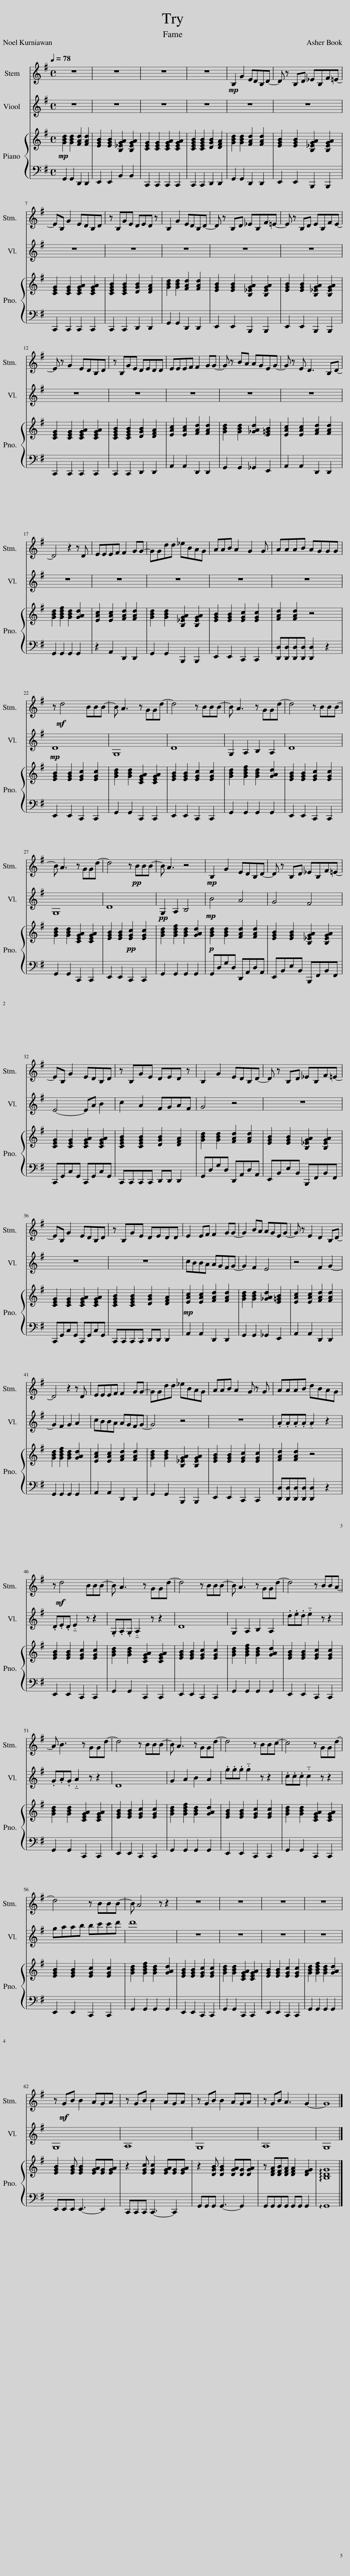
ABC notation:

X:1
%%score 1 2 { 3 | 4 }
L:1/8
Q:1/4=78
M:4/4
I:linebreak $
K:G
V:1 treble
V:2 treble
V:3 treble
V:4 bass
V:1
 z8 | z8 | z8 | z8 |!mp! B,2 G2 EDB,D- | %5
 D z B,D _EB,F=E- |$ EB, G2 EDB,D | z B,GE DED z | B,2 G2 EDB,D- | D z B,D _EB,F=E- | %10
 E z B,D EB,FE- |$ E z G2 EDB,D | z B,GE DEDD | EEEF F2 GG- | G z BA AGEG- | %15
 G z E D3 B,D- |$ D4 z2 z D | EEEF F2 GG- | GGdd _eBAG | AAB A2 G2 G | %20
 AAAB AGGG |$ z!mf! d4 BBB- | B A3 z GGd- | d4 z BBB- | B A3 z GGd- | %25
 d4 z BBB- |$ B A3 z GGd- | d4 z!pp! BBB- | B A3 z4 |!mp! B,2 G2 EDB,D- | %30
 D z B,D _EB,F=E- |$ EB, G2 EDB,D | z B,GE DED z | B,2 G2 EDB,D- | D z B,D _EB,F=E- |$ %35
 EB, G2 EDB,D | z B,GE DEDD | E2 EF F2 GG- | G2 BA AGEG- | G z E2 D2 B,D- |$ %40
 D4 z2 z D | EEEF F2 GG- | GGdd _eBAG | AAB A2 G z G | AAAB dBAG |$ %45
 z!mf! d4 BBB- | B A3 z GGd- | d4 z BBB- | B A3 z GGd- | d4 z BBA- |$ %50
 A B3 z GGd- | d4 z BBB- | B A3 z GGd- | d4 z BBc- | c4 z GGd- |$ %55
 d4 z BBB- | B A4 z z2 | z8 | z8 | z8 | %60
 z8 |$ z!mf! GB B2 AGA | z GB B2 AGA | z GB B2 AGA | z GB A3 G2- | %65
 G8 |] %66
V:2
 z8 | z8 | z8 | z8 | z8 | %5
 z8 |$ z8 | z8 | z8 | z8 | %10
 z8 |$ z8 | z8 | z8 | z8 | %15
 z8 |$ z8 | z8 | z8 | z8 | %20
 z8 |$!mp! D8 | G,8 | D8 | G,2 A,2 B,2 A,2 | %25
 D8 |$ G,8 | D8 |!pp! G,2 A,2 B,4 |!mp! B4 A4 | %30
 G4 F4 |$ E4- EA B2 | c2 A2 FGAF | G4 z4 | z8 |$ %35
 z8 | z8 | cBBA AGFG- | G2 F2 E4 | z4 F2 G2- |$ %40
 G2 F2 G2 A2 | cBBA AGFG- | G4 z4 | z8 | .A.A.A.A !tenuto!.A2 z2 |$ %45
 .D.E.D !tenuto!.E2 z z2 | .G,.A,.G, !tenuto!.A,2 z z2 | D8 | G,2 A,2 B,2 A,2 | .d.e.d !tenuto!.e2 z z2 |$ %50
 .G.A.G !tenuto!.A2 z z2 | D8 | G2 A2 B2 A2 | .g.g.g !tenuto!.g2 z z2 | .c.c.c !tenuto!.c2 z z2 |$ %55
 gaab bc'c'd' | d'8 | z8 | z8 | z8 | %60
 z8 |$ G,8 | A,8 | G,8 | A,8 | %65
 G,8 |] %66
V:3
!mp! [GBd]2 [GBd]2 [FAd]2 [FAd]2 | [EGB]2 [EGB]2 [B,_EGA]2 [B,EGA]2 | [CEG]2 [CEG]2 [CEGA]2 [CEGA]2 | [CEGB]2 [CEGB]2 [DGB]2 [DFA]2 | [GBd]2 [GBd]2 [FAd]2 [FAd]2 | %5
 [EGB]2 [EGB]2 [B,_EGA]2 [B,EGA]2 |$ [CEG]2 [CEG]2 [CEGA]2 [CEGA]2 | [CEGB]2 [CEGB]2 [DGB]2 [DFA]2 | [GBd]2 [GBd]2 [FAd]2 [FAd]2 | [EGB]2 [EGB]2 [B,_EGA]2 [B,EGA]2 | %10
 [EGB]2 [EGB]2 [B,_EGA]2 [B,EGA]2 |$ [CEG]2 [CEG]2 [CEGA]2 [CEGA]2 | [CEGB]2 [CEGB]2 [DGB]2 [DFA]2 | [EAc]2 [EAc]2 [FAd]2 [FAd]2 | [GBd]2 [GBd]2 [_GAd]2 [E=GB]2 | %15
 [EAc]2 [EAc]2 [FAd]2 [FAd]2 |$ [GBd]2 [GBdf]2 [GBd]2 [GAd]2 | [EAc]2 [EAc]2 [FAd]2 [FAd]2 | [GBd]2 [GBd]2 [B,_EGA]2 [B,EGA]2 | [EGB]2 [EGB]2 [EGc]2 [EGc]2 | %20
 [FAd]2 [FAd]2 z4 |$ [EGB]2 [EGB]2 [EGc]2 [EGc]2 | [GBd]2 [GBd]2 [CEGA]2 [CEGA]2 | [EGB]2 [EGB]2 [EGc]2 [EGc]2 | [GBd]2 [GBdf]2 [GBd]2 [GAd]2 | %25
 [EGB]2 [EGB]2 [EGc]2 [EGc]2 |$ [GBd]2 [GBd]2 [CEGA]2 [CEGA]2 | [EGB]2 [EGB]2!pp! [EGc]2 [EGc]2 | [GBd]2 [GBdf]2 [GBd]2 [GAd]2 |!p! [GBd]2 [GBd]2 [FAd]2 [FAd]2 | %30
 [EGB]2 [EGB]2 [B,_EGA]2 [B,EGA]2 |$ [CEG]2 [CEG]2 [CEGA]2 [CEGA]2 | [CEGB]2 [CEGB]2 [DGB]2 [DFA]2 | [GBd]2 [GBd]2 [FAd]2 [FAd]2 | [EGB]2 [EGB]2 [B,_EGA]2 [B,EGA]2 |$ %35
 [CEG]2 [CEG]2 [CEGA]2 [CEGA]2 | [CEGB]2 [CEGB]2 [DGB]2 [DFA]2 |!mp! [EAc]2 [EAc]2 [FAd]2 [FAd]2 | [GBd]2 [GBd]2 [_GAd]2 [E=GB]2 | [EAc]2 [EAc]2 [FAd]2 [FAd]2 |$ %40
 [GBd]2 [GBdf]2 [GBd]2 [GAd]2 | [EAc]2 [EAc]2 [FAd]2 [FAd]2 | [GBd]2 [GBd]2 [B,_EGA]2 [B,EGA]2 | [EGB]2 [EGB]2 [EGc]2 [EGc]2 | [FAd]2 [FAd]2 z4 |$ %45
 [EGB]2 [EGB]2 [EGc]2 [EGc]2 | [GBd]2 [GBd]2 [CEGA]2 [CEGA]2 | [EGB]2 [EGB]2 [EGc]2 [EGc]2 | [GBd]2 [GBdf]2 [GBd]2 [GAd]2 | [EGB]2 [EGB]2 [EGc]2 [EGc]2 |$ %50
 [GBd]2 [GBd]2 [CEGA]2 [CEGA]2 | [EGB]2 [EGB]2 [EGc]2 [EGc]2 | [GBd]2 [GBdf]2 [GBd]2 [GAd]2 | [EGB]2 [EGB]2 [EGc]2 [EGc]2 | [GBd]2 [GBd]2 [CEGA]2 [CEGA]2 |$ %55
 [EGB]2 [EGB]2 [EGc]2 [EGc]2 | [GBd]2 [GBdf]2 [GBd]2 [GAd]2 | [EGB]2 [EGB]2 [EGc]2 [EGc]2 | [GBd]2 [GBd]2 [CEGA]2 [CEGA]2 | [EGB]2 [EGB]2 [EGc]2 [EGc]2 | %60
 [GBd]2 [GBdf]2 [GBd]2 [GAd]2 |$ [EGB]2 [EGB] [EGB]2 [EGA][EG][EGA] | z2 [EGc] [EGc]2 [EGA][EG][EGA] | z2 [DGB] [DGB]2 [DGA][DG][DGA] | z [DFA][DFB][DFA] [DFA]2 [DFG]2 | %65
 !arpeggio![B,DG]8 |] %66
V:4
 G,,2 G,,2 D,,2 D,,2 | E,,2 E,,2 B,,2 B,,2 | C,,2 C,,2 C,,2 C,,2 | C,,2 C,,2 D,,2 D,,2 | G,,2 G,,2 D,,2 D,,2 | %5
 E,,2 E,,2 B,,,2 B,,,2 |$ C,,2 C,,2 C,,2 C,,2 | C,,2 C,,2 D,,2 D,,2 | G,,2 G,,2 D,,2 D,,2 | E,,2 E,,2 B,,,2 B,,,2 | %10
 E,,2 E,,2 B,,,2 B,,,2 |$ C,,2 C,,2 C,,2 C,,2 | C,,2 C,,2 D,,2 D,,2 | A,,2 A,,2 D,,2 D,,2 | G,,2 G,,2 _G,,2 E,,2 | %15
 A,,2 A,,2 D,,2 D,,2 |$ G,,2 G,,2 G,,2 G,,2 | z2 A,,2 D,,2 D,,2 | G,,2 G,,2 B,,,2 B,,,2 | E,,2 E,,2 C,,2 C,,2 | %20
 [D,,D,][D,,D,][D,,D,][D,,D,] [D,,D,]2 z2 |$ E,,2 E,,2 C,,2 C,,2 | G,,2 G,,2 C,,2 C,,2 | E,,2 E,,2 C,,2 C,,2 | G,,2 G,,2 G,,2 G,,2 | %25
 E,,2 E,,2 C,,2 C,,2 |$ G,,2 G,,2 C,,2 C,,2 | E,,2 E,,2 C,,2 C,,2 | G,,2 G,,2 G,,2 G,,2 | G,,D,G,D, D,,A,,D,A,, | %30
 E,,B,,E,B,, B,,,F,,B,,F,, |$ C,,G,,C,G,, C,,G,,C,G,, | C,,C,,C,,C,, D,,D,, D,,2 | G,,D,G,D, D,,A,,D,A,, | E,,B,,E,B,, B,,,F,,B,,F,, |$ %35
 C,,G,,C,G,, C,,G,,C,G,, | C,,C,,C,,C,, D,,D,, D,,2 | A,,2 A,,2 D,,2 D,,2 | G,,2 G,,2 _G,,2 E,,2 | A,,2 A,,2 D,,2 D,,2 |$ %40
 G,,2 G,,2 G,,2 G,,2 | A,,2 A,,2 D,,2 D,,2 | G,,2 G,,2 B,,,2 B,,,2 | E,,2 E,,2 C,,2 C,,2 | [D,,D,][D,,D,][D,,D,][D,,D,] [D,,D,]2 z2 |$ %45
 E,,2 E,,2 C,,2 C,,2 | G,,2 G,,2 C,,2 C,,2 | E,,2 E,,2 C,,2 C,,2 | G,,2 G,,2 G,,2 G,,2 | E,,2 E,,2 C,,2 C,,2 |$ %50
 G,,2 G,,2 C,,2 C,,2 | E,,2 E,,2 C,,2 C,,2 | G,,2 G,,2 G,,2 G,,2 | E,,2 E,,2 C,,2 C,,2 | G,,2 G,,2 C,,2 C,,2 |$ %55
 E,,2 E,,2 C,,2 C,,2 | G,,2 G,,2 G,,2 G,,2 | E,,2 E,,2 C,,2 C,,2 | G,,2 G,,2 C,,2 C,,2 | E,,2 E,,2 C,,2 C,,2 | %60
 G,,2 G,,2 G,,2 G,,2 |$ E,,E,,E,, E,,3- E,,2 | C,,C,,C,, C,,3- C,,2 | G,,G,,G,, G,,3- G,,2 | G,,G,,G,,G,, G,,G,, G,,2 | %65
 !arpeggio!G,,8 |] %66
